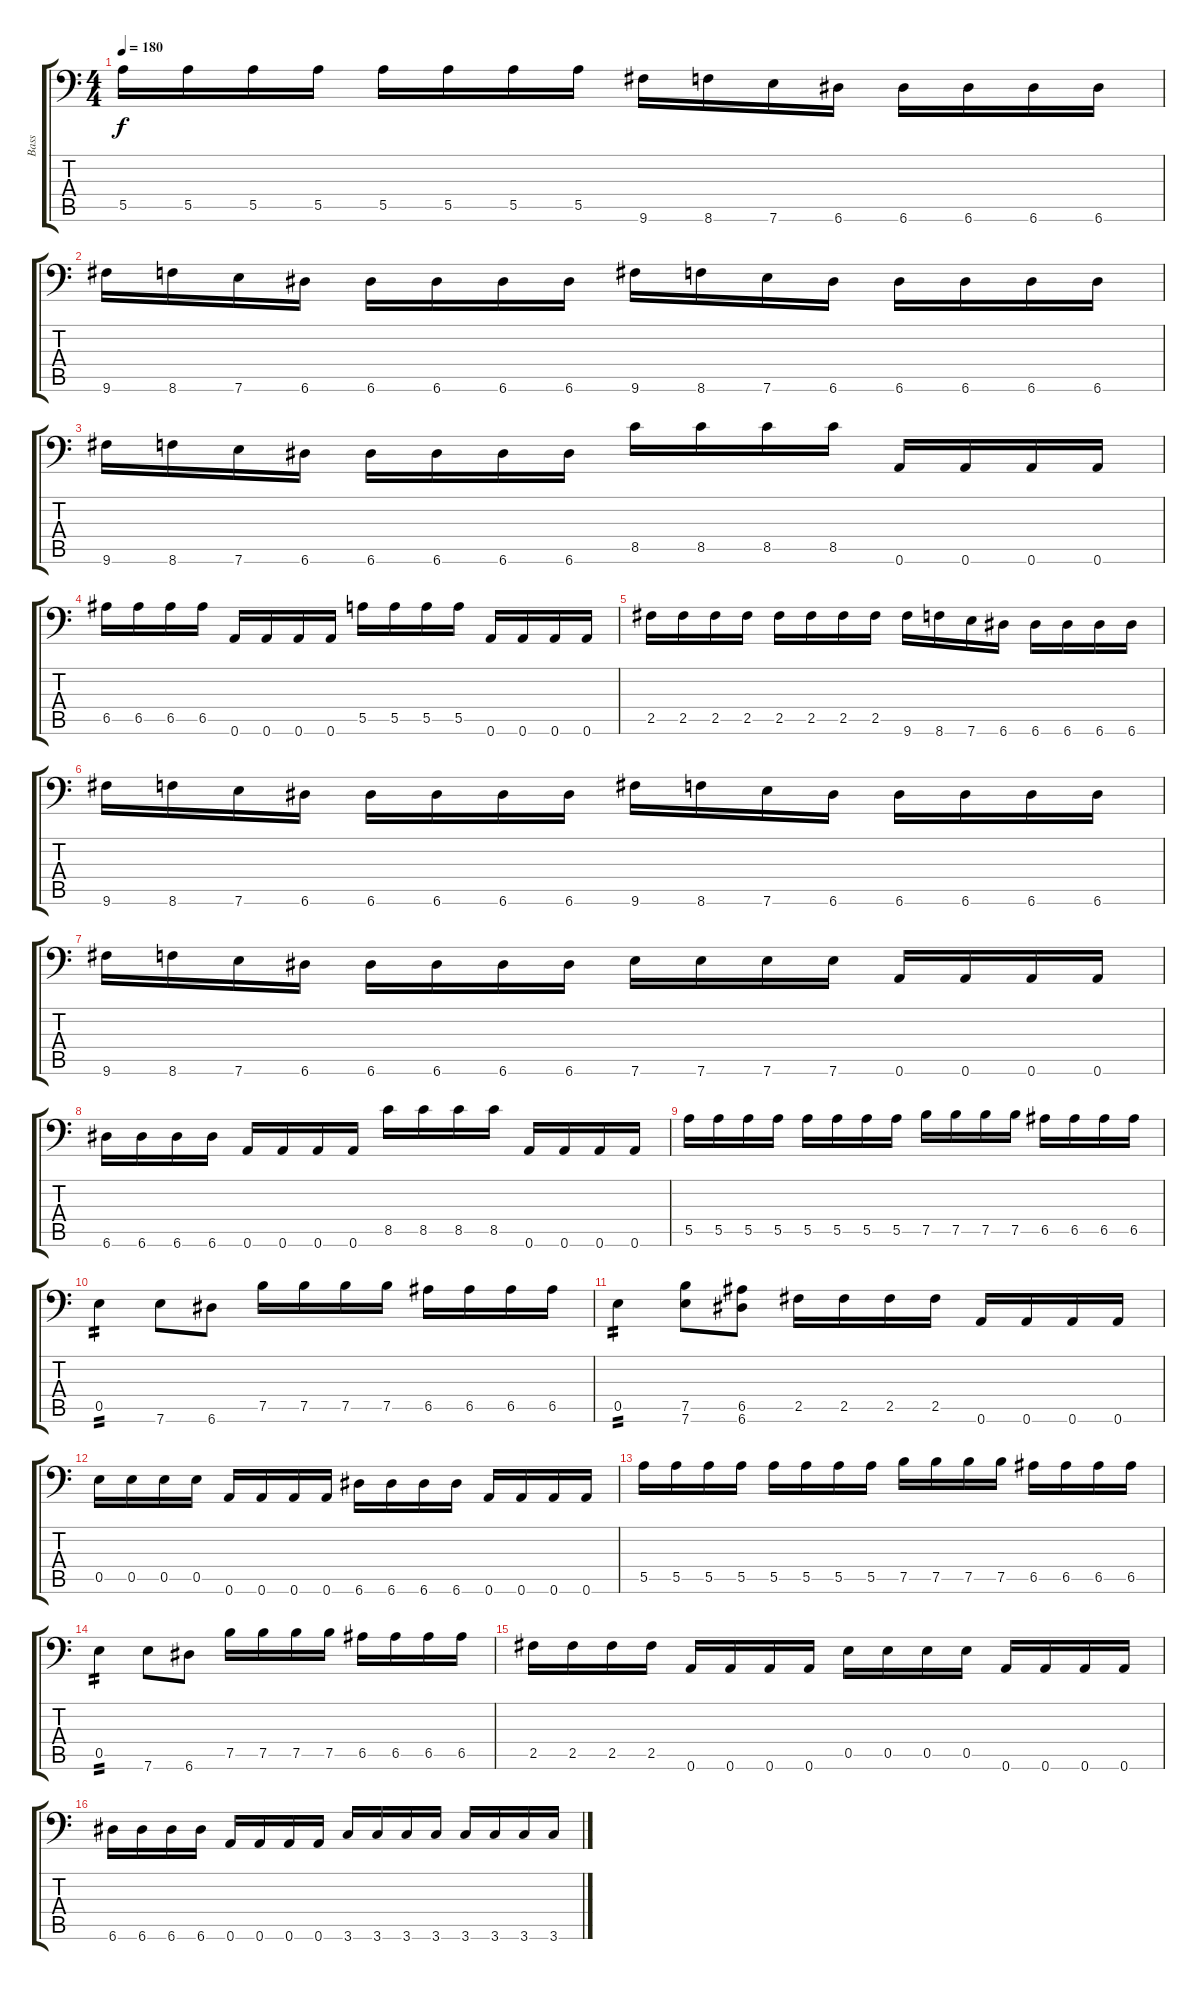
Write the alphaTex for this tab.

\track ("Bass" "Bass") {instrument electricbasspick}
\staff {score tabs}
\tuning (B3 Gb3 D3 A2 E2 A1) {hide}
\ts (4 4)
\tempo 180
\clef f4
\ks c
5.5.16{dy f} 5.5.16 5.5.16 5.5.16 5.5.16 5.5.16 5.5.16 5.5.16 9.6.16 8.6.16 7.6.16 6.6.16 6.6.16 6.6.16 6.6.16 6.6.16 |
9.6.16 8.6.16 7.6.16 6.6.16 6.6.16 6.6.16 6.6.16 6.6.16 9.6.16 8.6.16 7.6.16 6.6.16 6.6.16 6.6.16 6.6.16 6.6.16 |
9.6.16 8.6.16 7.6.16 6.6.16 6.6.16 6.6.16 6.6.16 6.6.16 8.5.16 8.5.16 8.5.16 8.5.16 0.6.16 0.6.16 0.6.16 0.6.16 |
6.5.16 6.5.16 6.5.16 6.5.16 0.6.16 0.6.16 0.6.16 0.6.16 5.5.16 5.5.16 5.5.16 5.5.16 0.6.16 0.6.16 0.6.16 0.6.16 |
2.5.16 2.5.16 2.5.16 2.5.16 2.5.16 2.5.16 2.5.16 2.5.16 9.6.16 8.6.16 7.6.16 6.6.16 6.6.16 6.6.16 6.6.16 6.6.16 |
9.6.16 8.6.16 7.6.16 6.6.16 6.6.16 6.6.16 6.6.16 6.6.16 9.6.16 8.6.16 7.6.16 6.6.16 6.6.16 6.6.16 6.6.16 6.6.16 |
9.6.16 8.6.16 7.6.16 6.6.16 6.6.16 6.6.16 6.6.16 6.6.16 7.6.16 7.6.16 7.6.16 7.6.16 0.6.16 0.6.16 0.6.16 0.6.16 |
6.6.16 6.6.16 6.6.16 6.6.16 0.6.16 0.6.16 0.6.16 0.6.16 8.5.16 8.5.16 8.5.16 8.5.16 0.6.16 0.6.16 0.6.16 0.6.16 |
5.5.16 5.5.16 5.5.16 5.5.16 5.5.16 5.5.16 5.5.16 5.5.16 7.5.16 7.5.16 7.5.16 7.5.16 6.5.16 6.5.16 6.5.16 6.5.16 |
0.5.4{tp 2} 7.6.8 6.6.8 7.5.16 7.5.16 7.5.16 7.5.16 6.5.16 6.5.16 6.5.16 6.5.16 |
0.5.4{tp 2} (7.5 7.6).8 (6.5 6.6).8 2.5.16 2.5.16 2.5.16 2.5.16 0.6.16 0.6.16 0.6.16 0.6.16 |
0.5.16 0.5.16 0.5.16 0.5.16 0.6.16 0.6.16 0.6.16 0.6.16 6.6.16 6.6.16 6.6.16 6.6.16 0.6.16 0.6.16 0.6.16 0.6.16 |
5.5.16 5.5.16 5.5.16 5.5.16 5.5.16 5.5.16 5.5.16 5.5.16 7.5.16 7.5.16 7.5.16 7.5.16 6.5.16 6.5.16 6.5.16 6.5.16 |
0.5.4{tp 2} 7.6.8 6.6.8 7.5.16 7.5.16 7.5.16 7.5.16 6.5.16 6.5.16 6.5.16 6.5.16 |
2.5.16 2.5.16 2.5.16 2.5.16 0.6.16 0.6.16 0.6.16 0.6.16 0.5.16 0.5.16 0.5.16 0.5.16 0.6.16 0.6.16 0.6.16 0.6.16 |
6.6.16 6.6.16 6.6.16 6.6.16 0.6.16 0.6.16 0.6.16 0.6.16 3.6.16 3.6.16 3.6.16 3.6.16 3.6.16 3.6.16 3.6.16 3.6.16
